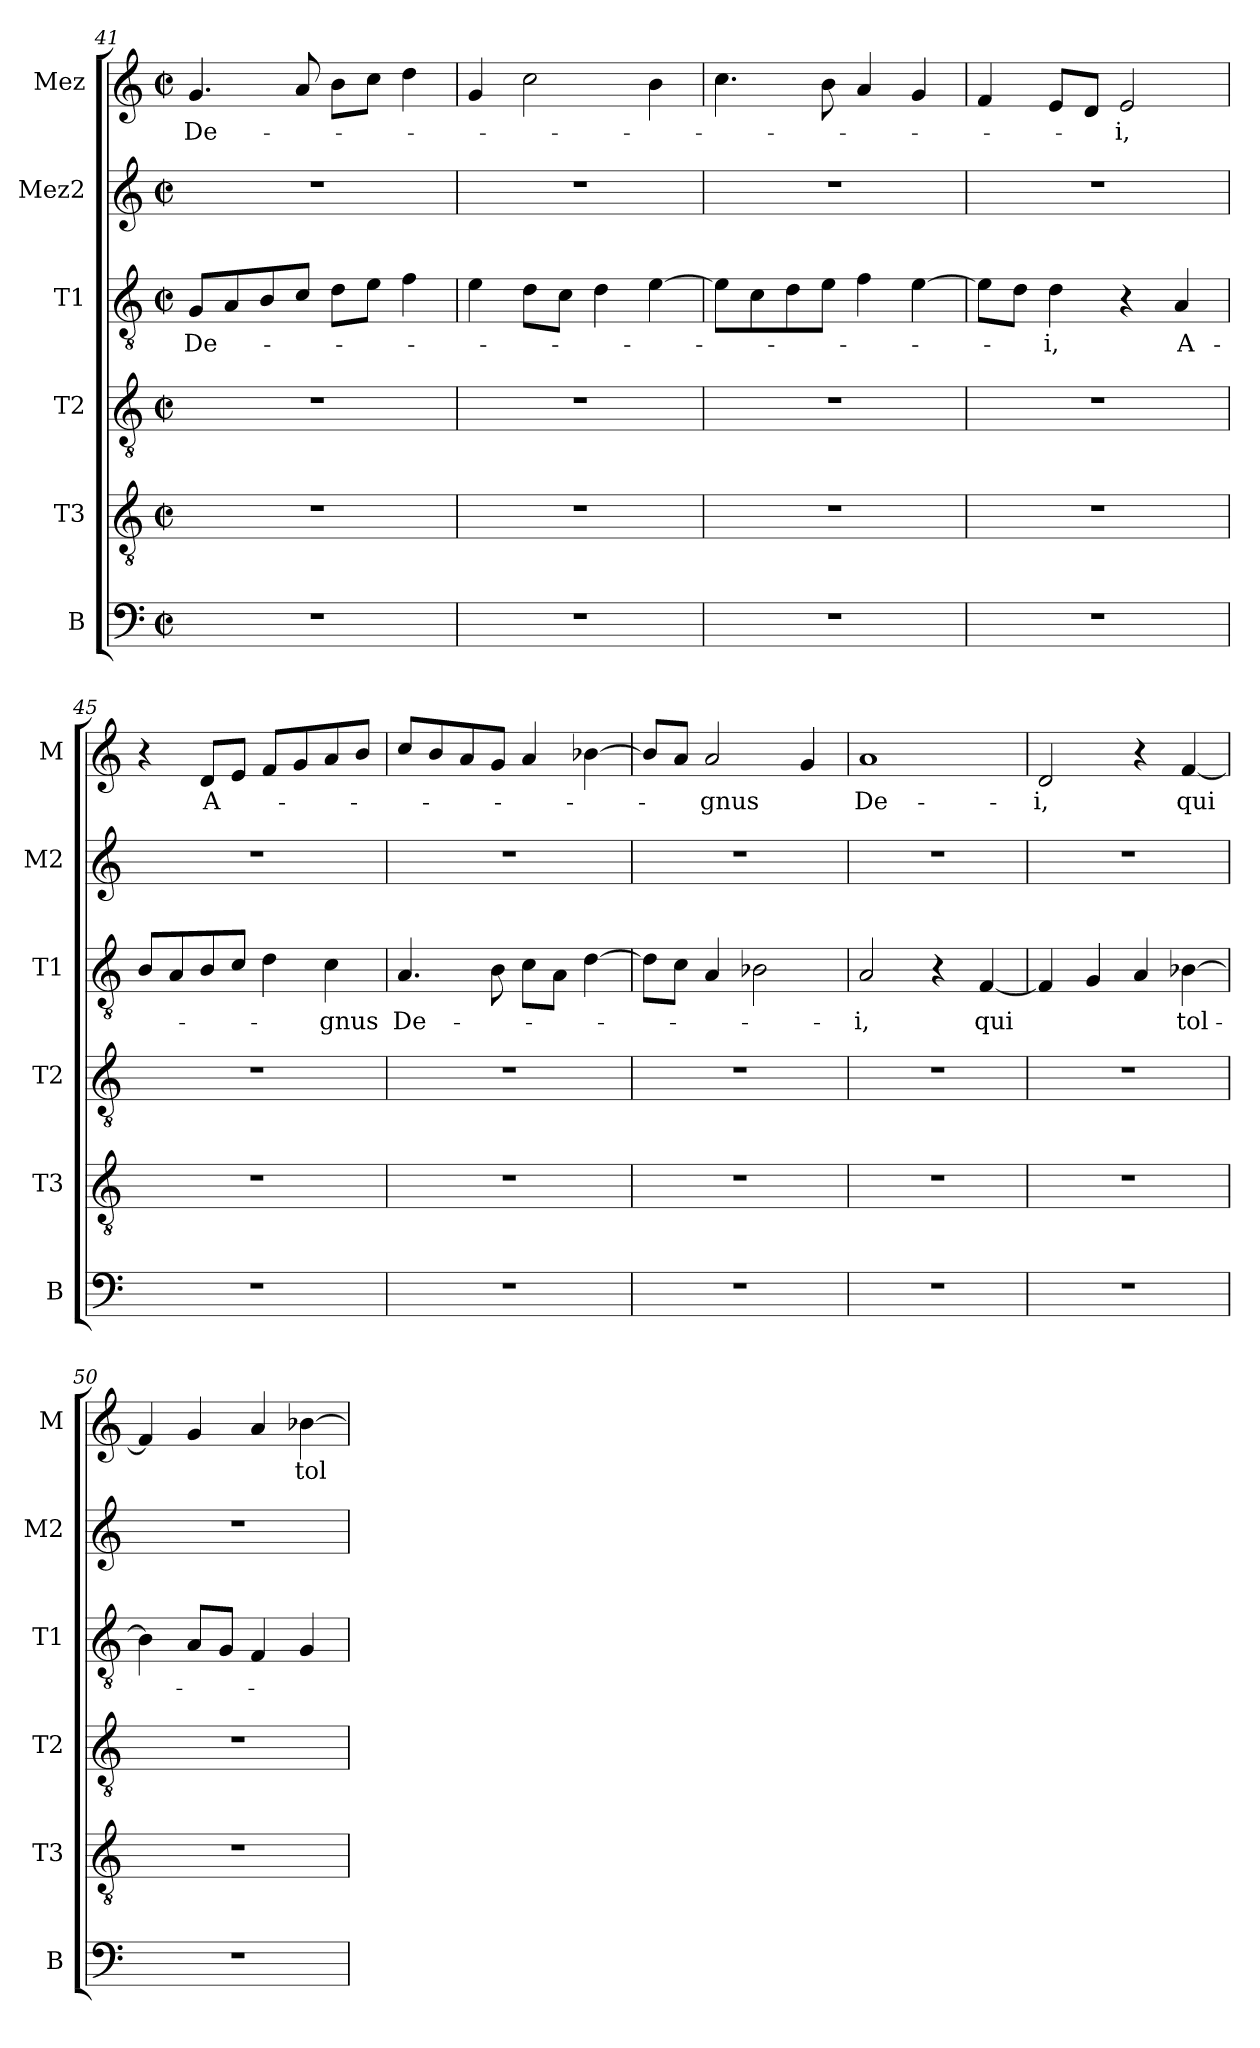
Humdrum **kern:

**kern	**kern	**kern	**kern	**text	**kern	**kern	**text
*part6	*part5	*part4	*part3	*part3	*part2	*part1	*part1
*staff6	*staff5	*staff4	*staff3	*staff3	*staff2	*staff1	*staff1
*I"B	*I"T3	*I"T2	*I"T1	*	*I"Mez2	*I"Mez	*
*I'B	*I'T3	*I'T2	*I'T1	*	*I'M2	*I'M	*
*clefF4	*clefGv2	*clefGv2	*clefGv2	*	*clefG2	*clefG2	*
*k[]	*k[]	*k[]	*k[]	*	*k[]	*k[]	*
*M2/2	*M2/2	*M2/2	*M2/2	*	*M2/2	*M2/2	*
*met(c|)	*met(c|)	*met(c|)	*met(c|)	*	*met(c|)	*met(c|)	*
=41	=41	=41	=41	=41	=41	=41	=41
1r	1r	1r	8G/L	De-	1r	4.g/	De-
.	.	.	8A/	.	.	.	.
.	.	.	8B/	.	.	.	.
.	.	.	8c/J	.	.	8a/	.
.	.	.	8d\L	.	.	8b\L	.
.	.	.	8e\J	.	.	8cc\J	.
.	.	.	4f\	.	.	4dd\	.
=42	=42	=42	=42	=42	=42	=42	=42
1r	1r	1r	4e\	.	1r	4g/	.
.	.	.	8d\L	.	.	2cc\	.
.	.	.	8c\J	.	.	.	.
.	.	.	4d\	.	.	.	.
.	.	.	[4e\	.	.	4b\	.
=43	=43	=43	=43	=43	=43	=43	=43
1r	1r	1r	8e\L]	.	1r	4.cc\	.
.	.	.	8c\	.	.	.	.
.	.	.	8d\	.	.	.	.
.	.	.	8e\J	.	.	8b\	.
.	.	.	4f\	.	.	4a/	.
.	.	.	[4e\	.	.	4g/	.
=44	=44	=44	=44	=44	=44	=44	=44
1r	1r	1r	8e\L]	.	1r	4f/	.
.	.	.	8d\J	.	.	.	.
.	.	.	4d\	-i,	.	8e/L	.
.	.	.	.	.	.	8d/J	.
.	.	.	4r	.	.	2e/	-i,
.	.	.	4A/	A-	.	.	.
=45	=45	=45	=45	=45	=45	=45	=45
1r	1r	1r	8B/L	.	1r	4r	.
.	.	.	8A/	.	.	.	.
.	.	.	8B/	.	.	8d/L	A-
.	.	.	8c/J	.	.	8e/J	.
.	.	.	4d\	.	.	8f/L	.
.	.	.	.	.	.	8g/	.
.	.	.	4c\	-gnus	.	8a/	.
.	.	.	.	.	.	8b/J	.
=46	=46	=46	=46	=46	=46	=46	=46
1r	1r	1r	4.A/	De-	1r	8cc/L	.
.	.	.	.	.	.	8b/	.
.	.	.	.	.	.	8a/	.
.	.	.	8B\	.	.	8g/J	.
.	.	.	8c\L	.	.	4a/	.
.	.	.	8A\J	.	.	.	.
.	.	.	[4d\	.	.	[4b-X\	.
=47	=47	=47	=47	=47	=47	=47	=47
1r	1r	1r	8d\L]	.	1r	8b-/L]	.
.	.	.	8c\J	.	.	8a/J	.
.	.	.	4A/	.	.	2a/	-gnus
.	.	.	2B-X\	.	.	.	.
.	.	.	.	.	.	4g/	.
=48	=48	=48	=48	=48	=48	=48	=48
1r	1r	1r	2A/	-i,	1r	1a	De-
.	.	.	4r	.	.	.	.
.	.	.	[4F/	qui	.	.	.
=49	=49	=49	=49	=49	=49	=49	=49
1r	1r	1r	4F/]	.	1r	2d/	-i,
.	.	.	4G/	.	.	.	.
.	.	.	4A/	.	.	4r	.
.	.	.	[4B-i\	tol-	.	[4f/	qui
=50	=50	=50	=50	=50	=50	=50	=50
1r	1r	1r	4B-\]	.	1r	4f/]	.
.	.	.	8A/L	.	.	4g/	.
.	.	.	8G/J	.	.	.	.
.	.	.	4F/	.	.	4a/	.
.	.	.	4G/	.	.	[4b-i\	tol-
=	=	=	=	=	=	=	=
*-	*-	*-	*-	*-	*-	*-	*-
